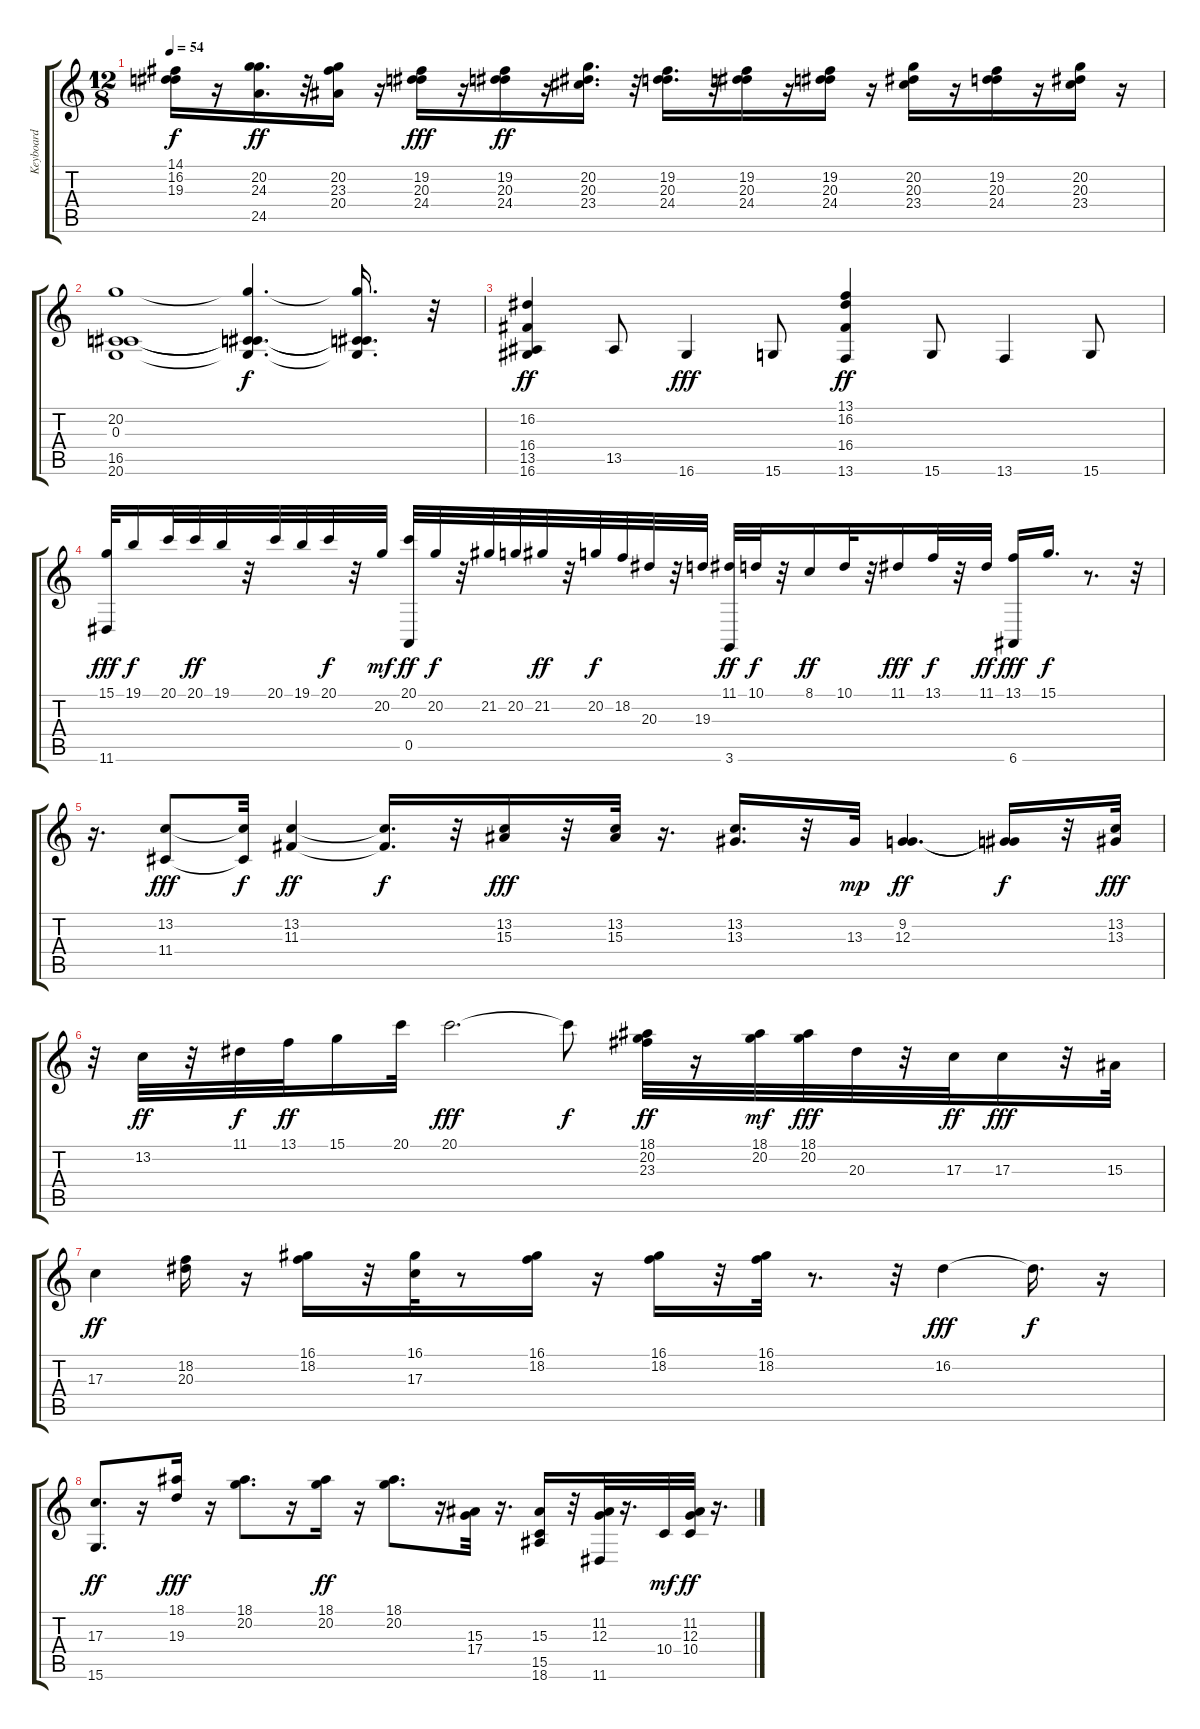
\track ("Keyboard" "Keyboard") {instrument rockorgan}
\staff {score tabs}
\tuning (E4 B3 G3 D3 A2 E2) {hide}
\ts (12 8)
\tempo 54
\clef g2
\ks c
(14.1 16.2 19.3).16{dy f} r.16 (20.2 24.3 24.5).16{d dy ff} r.32 (20.2 23.3 20.4).16 r.16 (19.2 20.3 24.4).16{dy fff} r.16 (19.2 20.3 24.4).16{dy ff} r.16 (20.2 20.3 23.4).16{d} r.32 (19.2 20.3 24.4).16{d} r.32 (19.2 20.3 24.4).16 r.16 (19.2 20.3 24.4).16 r.16 (20.2 20.3 23.4).16 r.16 (19.2 20.3 24.4).16 r.16 (20.2 20.3 23.4).16 r.16 |
(20.2 0.3 16.5 20.6).1 (20.2{t} 0.3{t} 16.5{t} 20.6{t}).4{d dy f} (20.2{t} 0.3{t} 16.5{t} 20.6{t}).16{d} r.32 |
(16.2 16.4 13.5 16.6).4{dy ff} 13.5.8 16.6.4{dy fff} 15.6.8 (13.1 16.2 16.4 13.6).4{dy ff} 15.6.8 13.6.4 15.6.8 |
(15.1 11.6).32{dy fff} 19.1.16{dy f} 20.1.32 20.1.32{dy ff} 19.1.32 r.32 20.1.32 19.1.32 20.1.32{dy f} r.32 20.2.32{dy mf} (20.1 0.5).32{dy ff} 20.2.32{dy f} r.32 21.2.32 20.2.32 21.2.32{dy ff} r.32 20.2.32{dy f} 18.2.32 20.3.32 r.32 19.3.32 (11.1 3.6).32{dy ff} 10.1.32{dy f} r.32 8.1.16{dy ff} 10.1.32 r.32 11.1.16{dy fff} 13.1.32{dy f} r.32 11.1.32{dy ff} (13.1 6.6).16{dy fff} 15.1.16{d dy f} r.8{d} r.32 |
r.16{d} (13.2 11.4).8{dy fff} (13.2{t} 11.4{t}).32{dy f} (13.2 11.3).4{dy ff} (13.2{t} 11.3{t}).16{d dy f} r.32 (13.2 15.3).16{dy fff} r.32 (13.2 15.3).32 r.16{d} (13.2 13.3).16{d} r.32 13.3.32{dy mp} (9.2 12.3).4{d dy ff} (9.2{t} 12.3{t}).16{dy f} r.32 (13.2 13.3).32{dy fff} |
r.32 13.2.32{dy ff} r.32 11.1.32{dy f} 13.1.32{dy ff} 15.1.16 20.1.32 20.1.2{d dy fff} 20.1{t}.8{dy f} (18.1 20.2 23.3).32{dy ff} r.16 (18.1 20.2).32{dy mf} (18.1 20.2).32{dy fff} 20.3.32 r.32 17.3.32{dy ff} 17.3.16{dy fff} r.32 15.3.32 |
17.3.4{dy ff} (18.2 20.3).16 r.16 (16.1 18.2).16 r.32 (16.1 17.3).32 r.8 (16.1 18.2).16 r.16 (16.1 18.2).16 r.32 (16.1 18.2).32 r.8{d} r.32 16.2.4{dy fff} 16.2{t}.16{d dy f} r.16 |
(17.3 15.6).8{d dy ff} r.16 (18.1 19.3).16{dy fff} r.16 (18.1 20.2).8{d} r.16 (18.1 20.2).16{dy ff} r.16 (18.1 20.2).8{d} r.16 (15.3 17.4).32 r.16{d} (15.3 15.5 18.6).16 r.32 (11.2 12.3 11.6).32 r.16{d} 10.4.32{dy mf} (11.2 12.3 10.4).32{dy ff} r.16{d}
